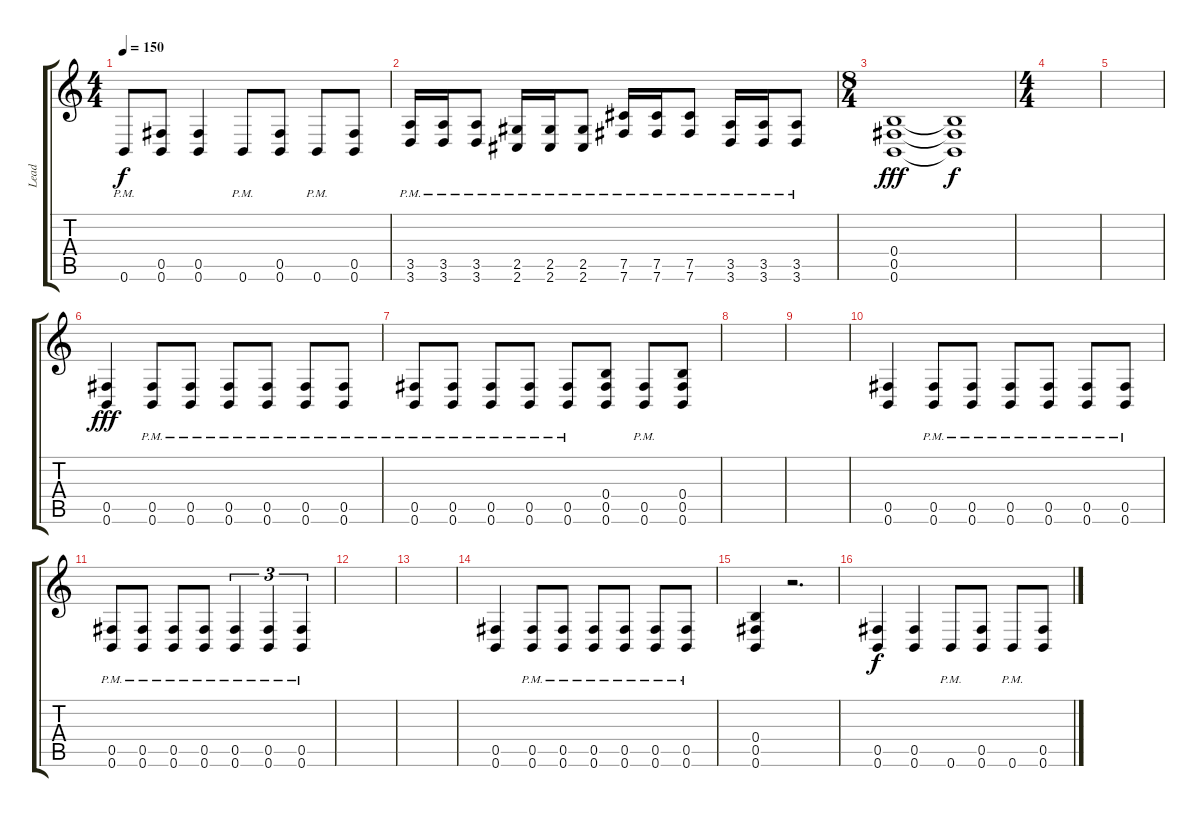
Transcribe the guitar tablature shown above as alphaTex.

\track ("Lead" "Lead") {instrument distortionguitar}
\staff {score tabs}
\tuning (Db4 Ab3 E3 B2 Gb2 B1) {hide}
\ts (4 4)
\tempo 150
\clef g2
\ks c
0.6{pm}.8{dy f} (0.5 0.6).8 (0.5 0.6).4 0.6{pm}.8 (0.5 0.6).8 0.6{pm}.8 (0.5 0.6).8 |
(3.5{pm} 3.6).16 (3.5{pm} 3.6).16 (3.5{pm} 3.6).8 (2.5{pm} 2.6).16 (2.5{pm} 2.6).16 (2.5{pm} 2.6).8 (7.5{pm} 7.6).16 (7.5{pm} 7.6).16 (7.5{pm} 7.6).8 (3.5{pm} 3.6).16 (3.5{pm} 3.6).16 (3.5{pm} 3.6).8 |
\ts (8 4)
(0.4 0.5 0.6).1{dy fff} (0.4{t} 0.5{t} 0.6{t}).1{dy f} |
\ts (4 4)
|
|
(0.5 0.6).4{dy fff} (0.5{pm} 0.6).8 (0.5{pm} 0.6).8 (0.5{pm} 0.6).8 (0.5{pm} 0.6).8 (0.5{pm} 0.6).8 (0.5{pm} 0.6).8 |
(0.5{pm} 0.6).8 (0.5{pm} 0.6).8 (0.5{pm} 0.6).8 (0.5{pm} 0.6).8 (0.5{pm} 0.6).8 (0.4 0.5 0.6).8 (0.5{pm} 0.6).8 (0.4 0.5 0.6).8 |
|
|
(0.5 0.6).4 (0.5{pm} 0.6).8 (0.5{pm} 0.6).8 (0.5{pm} 0.6).8 (0.5{pm} 0.6).8 (0.5{pm} 0.6).8 (0.5{pm} 0.6).8 |
(0.5{pm} 0.6).8 (0.5{pm} 0.6).8 (0.5{pm} 0.6).8 (0.5{pm} 0.6).8 (0.5{pm} 0.6).4{tu (3 2)} (0.5{pm} 0.6).4{tu (3 2)} (0.5{pm} 0.6).4{tu (3 2)} |
|
|
(0.5 0.6).4 (0.5{pm} 0.6).8 (0.5{pm} 0.6).8 (0.5{pm} 0.6).8 (0.5{pm} 0.6).8 (0.5{pm} 0.6).8 (0.5{pm} 0.6).8 |
(0.4 0.5 0.6).4 r.2{d} |
(0.5 0.6).4{dy f} (0.5 0.6).4 0.6{pm}.8 (0.5 0.6).8 0.6{pm}.8 (0.5 0.6).8
